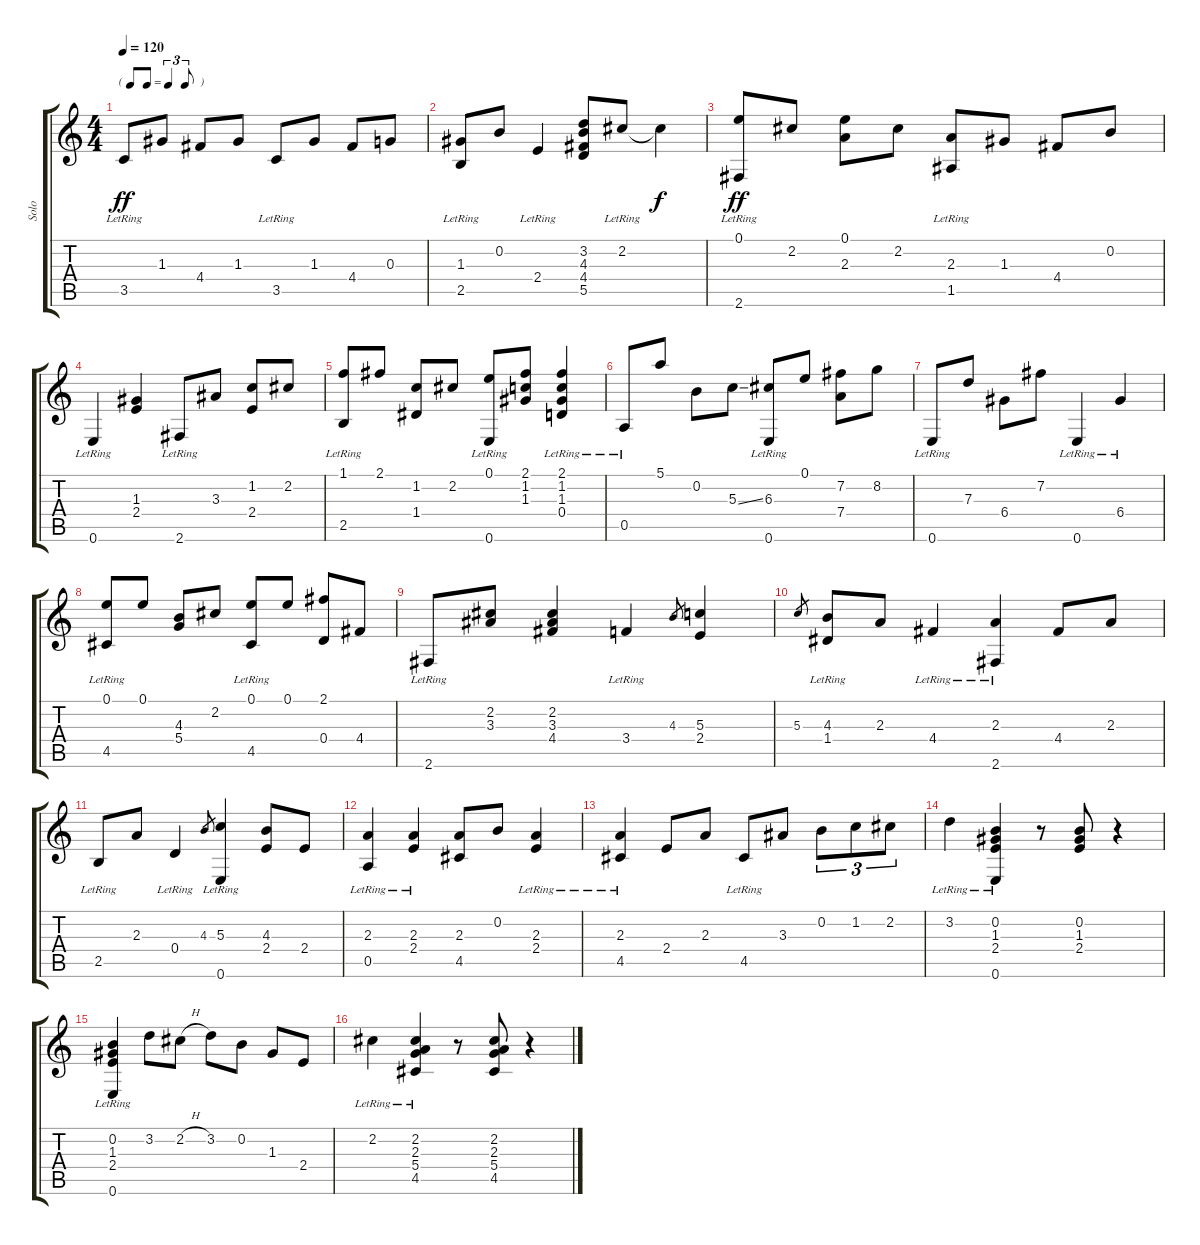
\track ("Solo" "Solo") {instrument acousticguitarsteel}
\staff {score tabs}
\tuning (E4 B3 G3 D3 A2 E2) {hide}
\ts (4 4)
\tf triplet8th
\tempo 120
\clef g2
\ks c
3.5{lr}.8{dy ff} 1.3.8 4.4.8 1.3.8 3.5{lr}.8 1.3.8 4.4.8 0.3.8 |
(1.3 2.5{lr}).8 0.2.8 2.4{lr}.4 (3.2 4.3 4.4 5.5).8 2.2{lr}.8 2.2{t}.4{dy f} |
(0.1 2.6{lr}).8{dy ff} 2.2.8 (0.1 2.3).8 2.2.8 (2.3 1.5{lr}).8 1.3.8 4.4.8 0.2.8 |
0.6{lr}.4 (1.3 2.4).4 2.6{lr}.8 3.3.8 (1.2 2.4).8 2.2.8 |
(1.1 2.5{lr}).8 2.1.8 (1.2 1.4).8 2.2.8 (0.1 0.6{lr}).8 (2.1 1.2 1.3).8 (2.1 1.2 1.3 0.4{lr}).4 |
0.5{lr}.8 5.1.8 0.2.8 5.3{ss}.8 (6.3 0.6{lr}).8 0.1.8 (7.2 7.4).8 8.2.8 |
0.6{lr}.8 7.3.8 6.4.8 7.2.8 0.6{lr}.4 6.4{lr}.4 |
(0.1 4.5{lr}).8 0.1.8 (4.3 5.4).8 2.2.8 (0.1 4.5{lr}).8 0.1.8 (2.1 0.4).8 4.4.8 |
2.6{lr}.8 (2.2 3.3).8 (2.2 3.3 4.4).4 3.4{lr}.4 4.3.8{gr} (5.3 2.4).4 |
5.3.8{gr} (4.3 1.4{lr}).8 2.3.8 4.4{lr}.4 (2.3 2.6{lr}).4 4.4.8 2.3.8 |
2.5{lr}.8 2.3.8 0.4{lr}.4 4.3.8{gr} (5.3 0.6{lr}).4 (4.3 2.4).8 2.4.8 |
(2.3 0.5{lr}).4 (2.3 2.4{lr}).4 (2.3 4.5).8 0.2.8 (2.3 2.4{lr}).4 |
(2.3 4.5{lr}).4 2.4.8 2.3.8 4.5{lr}.8 3.3.8 0.2.8{tu (3 2)} 1.2.8{tu (3 2)} 2.2.8{tu (3 2)} |
3.2{lr}.4 (0.2 1.3 2.4 0.6{lr}).4 r.8 (0.2 1.3 2.4).8 r.4 |
(0.2 1.3 2.4 0.6{lr}).4 3.2.8 2.2{h}.8 3.2.8 0.2.8 1.3.8 2.4.8 |
2.2{lr}.4 (2.2 2.3 5.4 4.5{lr}).4 r.8 (2.2 2.3 5.4 4.5).8 r.4
